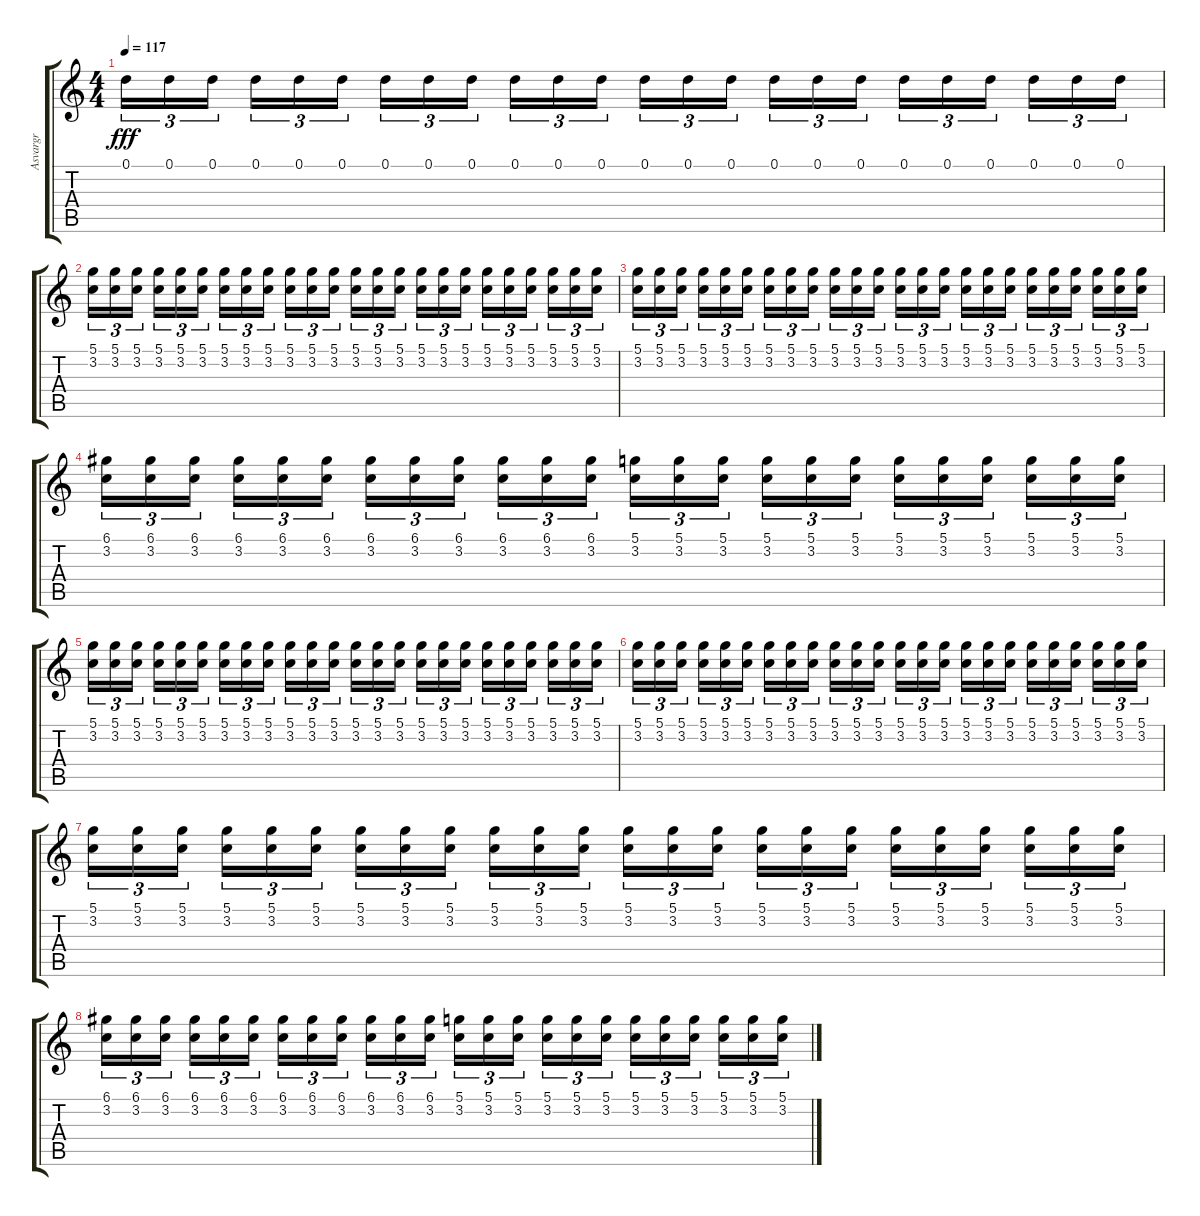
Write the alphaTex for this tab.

\track ("Asvargr" "Asvargr") {instrument overdrivenguitar}
\staff {score tabs}
\tuning (D4 A3 F3 C3 G2 D2) {hide}
\ts (4 4)
\tempo 117
\clef g2
\ks c
0.1.16{tu (3 2) dy fff} 0.1.16{tu (3 2)} 0.1.16{tu (3 2) beam splitsecondary} 0.1.16{tu (3 2)} 0.1.16{tu (3 2)} 0.1.16{tu (3 2)} 0.1.16{tu (3 2)} 0.1.16{tu (3 2)} 0.1.16{tu (3 2) beam splitsecondary} 0.1.16{tu (3 2)} 0.1.16{tu (3 2)} 0.1.16{tu (3 2)} 0.1.16{tu (3 2)} 0.1.16{tu (3 2)} 0.1.16{tu (3 2) beam splitsecondary} 0.1.16{tu (3 2)} 0.1.16{tu (3 2)} 0.1.16{tu (3 2)} 0.1.16{tu (3 2)} 0.1.16{tu (3 2)} 0.1.16{tu (3 2) beam splitsecondary} 0.1.16{tu (3 2)} 0.1.16{tu (3 2)} 0.1.16{tu (3 2)} |
(5.1 3.2).16{tu (3 2)} (5.1 3.2).16{tu (3 2)} (5.1 3.2).16{tu (3 2) beam splitsecondary} (5.1 3.2).16{tu (3 2)} (5.1 3.2).16{tu (3 2)} (5.1 3.2).16{tu (3 2)} (5.1 3.2).16{tu (3 2)} (5.1 3.2).16{tu (3 2)} (5.1 3.2).16{tu (3 2) beam splitsecondary} (5.1 3.2).16{tu (3 2)} (5.1 3.2).16{tu (3 2)} (5.1 3.2).16{tu (3 2)} (5.1 3.2).16{tu (3 2)} (5.1 3.2).16{tu (3 2)} (5.1 3.2).16{tu (3 2) beam splitsecondary} (5.1 3.2).16{tu (3 2)} (5.1 3.2).16{tu (3 2)} (5.1 3.2).16{tu (3 2)} (5.1 3.2).16{tu (3 2)} (5.1 3.2).16{tu (3 2)} (5.1 3.2).16{tu (3 2) beam splitsecondary} (5.1 3.2).16{tu (3 2)} (5.1 3.2).16{tu (3 2)} (5.1 3.2).16{tu (3 2)} |
(5.1 3.2).16{tu (3 2)} (5.1 3.2).16{tu (3 2)} (5.1 3.2).16{tu (3 2) beam splitsecondary} (5.1 3.2).16{tu (3 2)} (5.1 3.2).16{tu (3 2)} (5.1 3.2).16{tu (3 2)} (5.1 3.2).16{tu (3 2)} (5.1 3.2).16{tu (3 2)} (5.1 3.2).16{tu (3 2) beam splitsecondary} (5.1 3.2).16{tu (3 2)} (5.1 3.2).16{tu (3 2)} (5.1 3.2).16{tu (3 2)} (5.1 3.2).16{tu (3 2)} (5.1 3.2).16{tu (3 2)} (5.1 3.2).16{tu (3 2) beam splitsecondary} (5.1 3.2).16{tu (3 2)} (5.1 3.2).16{tu (3 2)} (5.1 3.2).16{tu (3 2)} (5.1 3.2).16{tu (3 2)} (5.1 3.2).16{tu (3 2)} (5.1 3.2).16{tu (3 2) beam splitsecondary} (5.1 3.2).16{tu (3 2)} (5.1 3.2).16{tu (3 2)} (5.1 3.2).16{tu (3 2)} |
(6.1 3.2).16{tu (3 2)} (6.1 3.2).16{tu (3 2)} (6.1 3.2).16{tu (3 2) beam splitsecondary} (6.1 3.2).16{tu (3 2)} (6.1 3.2).16{tu (3 2)} (6.1 3.2).16{tu (3 2)} (6.1 3.2).16{tu (3 2)} (6.1 3.2).16{tu (3 2)} (6.1 3.2).16{tu (3 2) beam splitsecondary} (6.1 3.2).16{tu (3 2)} (6.1 3.2).16{tu (3 2)} (6.1 3.2).16{tu (3 2)} (5.1 3.2).16{tu (3 2)} (5.1 3.2).16{tu (3 2)} (5.1 3.2).16{tu (3 2) beam splitsecondary} (5.1 3.2).16{tu (3 2)} (5.1 3.2).16{tu (3 2)} (5.1 3.2).16{tu (3 2)} (5.1 3.2).16{tu (3 2)} (5.1 3.2).16{tu (3 2)} (5.1 3.2).16{tu (3 2) beam splitsecondary} (5.1 3.2).16{tu (3 2)} (5.1 3.2).16{tu (3 2)} (5.1 3.2).16{tu (3 2)} |
(5.1 3.2).16{tu (3 2)} (5.1 3.2).16{tu (3 2)} (5.1 3.2).16{tu (3 2) beam splitsecondary} (5.1 3.2).16{tu (3 2)} (5.1 3.2).16{tu (3 2)} (5.1 3.2).16{tu (3 2)} (5.1 3.2).16{tu (3 2)} (5.1 3.2).16{tu (3 2)} (5.1 3.2).16{tu (3 2) beam splitsecondary} (5.1 3.2).16{tu (3 2)} (5.1 3.2).16{tu (3 2)} (5.1 3.2).16{tu (3 2)} (5.1 3.2).16{tu (3 2)} (5.1 3.2).16{tu (3 2)} (5.1 3.2).16{tu (3 2) beam splitsecondary} (5.1 3.2).16{tu (3 2)} (5.1 3.2).16{tu (3 2)} (5.1 3.2).16{tu (3 2)} (5.1 3.2).16{tu (3 2)} (5.1 3.2).16{tu (3 2)} (5.1 3.2).16{tu (3 2) beam splitsecondary} (5.1 3.2).16{tu (3 2)} (5.1 3.2).16{tu (3 2)} (5.1 3.2).16{tu (3 2)} |
(5.1 3.2).16{tu (3 2)} (5.1 3.2).16{tu (3 2)} (5.1 3.2).16{tu (3 2) beam splitsecondary} (5.1 3.2).16{tu (3 2)} (5.1 3.2).16{tu (3 2)} (5.1 3.2).16{tu (3 2)} (5.1 3.2).16{tu (3 2)} (5.1 3.2).16{tu (3 2)} (5.1 3.2).16{tu (3 2) beam splitsecondary} (5.1 3.2).16{tu (3 2)} (5.1 3.2).16{tu (3 2)} (5.1 3.2).16{tu (3 2)} (5.1 3.2).16{tu (3 2)} (5.1 3.2).16{tu (3 2)} (5.1 3.2).16{tu (3 2) beam splitsecondary} (5.1 3.2).16{tu (3 2)} (5.1 3.2).16{tu (3 2)} (5.1 3.2).16{tu (3 2)} (5.1 3.2).16{tu (3 2)} (5.1 3.2).16{tu (3 2)} (5.1 3.2).16{tu (3 2) beam splitsecondary} (5.1 3.2).16{tu (3 2)} (5.1 3.2).16{tu (3 2)} (5.1 3.2).16{tu (3 2)} |
(5.1 3.2).16{tu (3 2)} (5.1 3.2).16{tu (3 2)} (5.1 3.2).16{tu (3 2) beam splitsecondary} (5.1 3.2).16{tu (3 2)} (5.1 3.2).16{tu (3 2)} (5.1 3.2).16{tu (3 2)} (5.1 3.2).16{tu (3 2)} (5.1 3.2).16{tu (3 2)} (5.1 3.2).16{tu (3 2) beam splitsecondary} (5.1 3.2).16{tu (3 2)} (5.1 3.2).16{tu (3 2)} (5.1 3.2).16{tu (3 2)} (5.1 3.2).16{tu (3 2)} (5.1 3.2).16{tu (3 2)} (5.1 3.2).16{tu (3 2) beam splitsecondary} (5.1 3.2).16{tu (3 2)} (5.1 3.2).16{tu (3 2)} (5.1 3.2).16{tu (3 2)} (5.1 3.2).16{tu (3 2)} (5.1 3.2).16{tu (3 2)} (5.1 3.2).16{tu (3 2) beam splitsecondary} (5.1 3.2).16{tu (3 2)} (5.1 3.2).16{tu (3 2)} (5.1 3.2).16{tu (3 2)} |
(6.1 3.2).16{tu (3 2)} (6.1 3.2).16{tu (3 2)} (6.1 3.2).16{tu (3 2) beam splitsecondary} (6.1 3.2).16{tu (3 2)} (6.1 3.2).16{tu (3 2)} (6.1 3.2).16{tu (3 2)} (6.1 3.2).16{tu (3 2)} (6.1 3.2).16{tu (3 2)} (6.1 3.2).16{tu (3 2) beam splitsecondary} (6.1 3.2).16{tu (3 2)} (6.1 3.2).16{tu (3 2)} (6.1 3.2).16{tu (3 2)} (5.1 3.2).16{tu (3 2)} (5.1 3.2).16{tu (3 2)} (5.1 3.2).16{tu (3 2) beam splitsecondary} (5.1 3.2).16{tu (3 2)} (5.1 3.2).16{tu (3 2)} (5.1 3.2).16{tu (3 2)} (5.1 3.2).16{tu (3 2)} (5.1 3.2).16{tu (3 2)} (5.1 3.2).16{tu (3 2) beam splitsecondary} (5.1 3.2).16{tu (3 2)} (5.1 3.2).16{tu (3 2)} (5.1 3.2).16{tu (3 2)}
